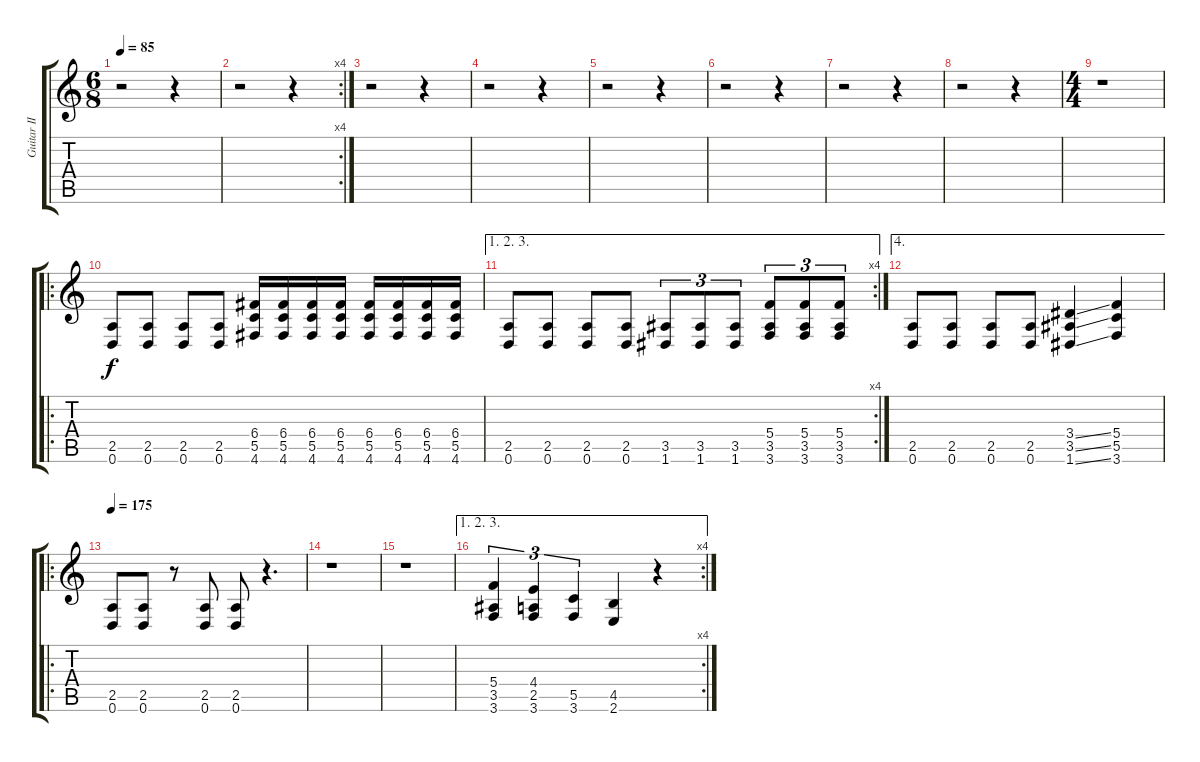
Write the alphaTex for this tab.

\track ("Guitar II" "Guitar II") {instrument distortionguitar}
\staff {score tabs}
\tuning (D4 A3 F3 C3 G2 D2) {hide}
\ts (6 8)
\tempo 85
\clef g2
\ks c
r.2{dy f} r.4 |
\rc 4
r.2 r.4 |
r.2 r.4 |
r.2 r.4 |
r.2 r.4 |
r.2 r.4 |
r.2 r.4 |
r.2 r.4 |
\ts (4 4)
r.1 |
\ro
(2.5 0.6).8 (2.5 0.6).8 (2.5 0.6).8 (2.5 0.6).8 (6.4 5.5 4.6).16 (6.4 5.5 4.6).16 (6.4 5.5 4.6).16 (6.4 5.5 4.6).16 (6.4 5.5 4.6).16 (6.4 5.5 4.6).16 (6.4 5.5 4.6).16 (6.4 5.5 4.6).16 |
\ae (1 2 3)
\rc 4
(2.5 0.6).8 (2.5 0.6).8 (2.5 0.6).8 (2.5 0.6).8 (3.5 1.6).8{tu (3 2)} (3.5 1.6).8{tu (3 2)} (3.5 1.6).8{tu (3 2)} (5.4 3.5 3.6).8{tu (3 2)} (5.4 3.5 3.6).8{tu (3 2)} (5.4 3.5 3.6).8{tu (3 2)} |
\ae 4
(2.5 0.6).8 (2.5 0.6).8 (2.5 0.6).8 (2.5 0.6).8 (3.4{ss} 3.5{ss} 1.6{ss}).4 (5.4 5.5 3.6).4 |
\ro
\tempo 175
(2.5 0.6).8 (2.5 0.6).8 r.8 (2.5 0.6).8 (2.5 0.6).8 r.4{d} |
r.1 |
r.1 |
\ae (1 2 3)
\rc 4
(5.4 3.5 3.6).4{tu (3 2)} (4.4 2.5 3.6).4{tu (3 2)} (5.5 3.6).4{tu (3 2)} (4.5 2.6).4 r.4
